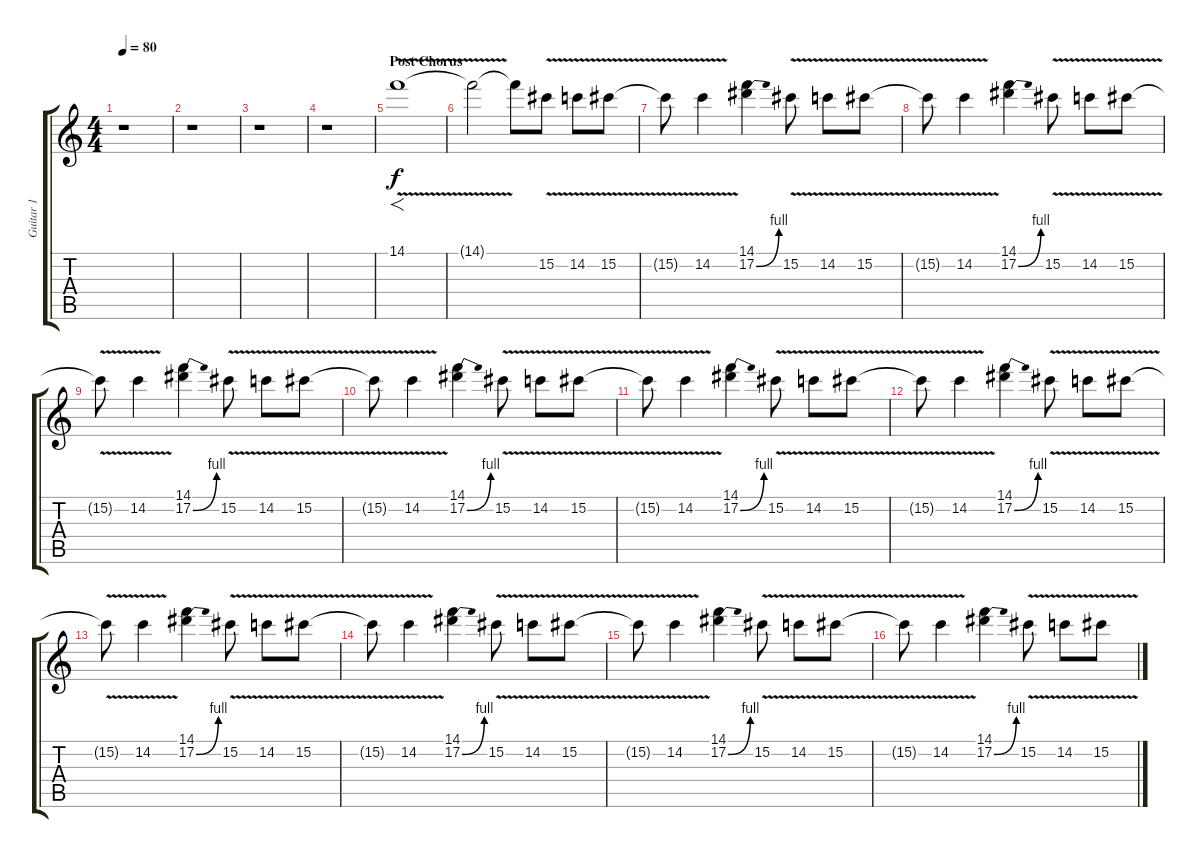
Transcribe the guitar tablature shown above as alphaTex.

\track ("Guitar 1" "Guitar 1") {instrument electricguitarclean}
\staff {score tabs}
\tuning (Eb4 Bb3 Gb3 Db3 Ab2 Eb2) {hide}
\ts (4 4)
\tempo 80
\clef g2
\ks c
r.1{dy mp} |
r.1 |
r.1 |
r.1 |
\section ("" "Post Chorus")
14.1{v}.1{f dy f instrument distortionguitar} |
14.1{t}.2 14.1{t}.8 15.2{v}.8 14.2{v}.8 15.2{v}.8 |
15.2{t}.8 14.2{v}.4 (14.1 17.2{be (bend 0 0 60 4)}).4 15.2{v}.8 14.2{v}.8 15.2{v}.8 |
15.2{t}.8 14.2{v}.4 (14.1 17.2{be (bend 0 0 60 4)}).4 15.2{v}.8 14.2{v}.8 15.2{v}.8 |
15.2{t}.8 14.2{v}.4 (14.1 17.2{be (bend 0 0 60 4)}).4 15.2{v}.8 14.2{v}.8 15.2{v}.8 |
15.2{t}.8 14.2{v}.4 (14.1 17.2{be (bend 0 0 60 4)}).4 15.2{v}.8 14.2{v}.8 15.2{v}.8 |
15.2{t}.8 14.2{v}.4 (14.1 17.2{be (bend 0 0 60 4)}).4 15.2{v}.8 14.2{v}.8 15.2{v}.8 |
15.2{t}.8 14.2{v}.4 (14.1 17.2{be (bend 0 0 60 4)}).4 15.2{v}.8 14.2{v}.8 15.2{v}.8 |
15.2{t}.8 14.2{v}.4 (14.1 17.2{be (bend 0 0 60 4)}).4 15.2{v}.8 14.2{v}.8 15.2{v}.8 |
15.2{t}.8 14.2{v}.4 (14.1 17.2{be (bend 0 0 60 4)}).4 15.2{v}.8 14.2{v}.8 15.2{v}.8 |
15.2{t}.8 14.2{v}.4 (14.1 17.2{be (bend 0 0 60 4)}).4 15.2{v}.8 14.2{v}.8 15.2{v}.8 |
15.2{t}.8 14.2{v}.4 (14.1 17.2{be (bend 0 0 60 4)}).4 15.2{v}.8 14.2{v}.8 15.2{v}.8
